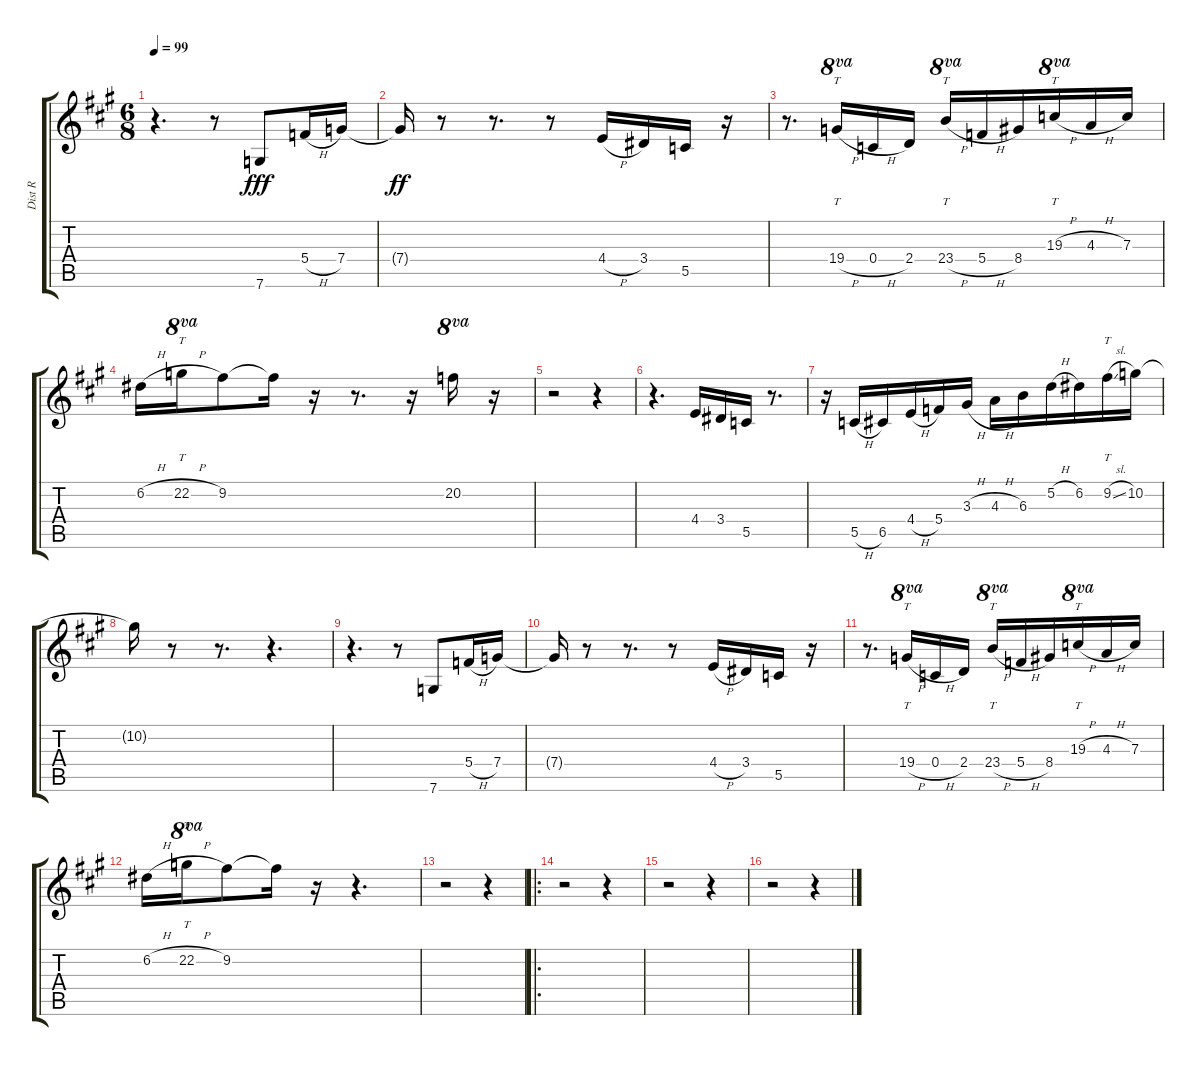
\track ("Dist R" "Dist R") {instrument distortionguitar}
\staff {score tabs}
\tuning (D4 A3 F3 C3 G2 C2) {hide}
\ts (6 8)
\tempo 99
\clef g2
\ks a
r.4{d dy fff} r.8 7.6.8 5.4{h}.16 7.4.16 |
7.4{t}.16{dy ff} r.8 r.8{d} r.8 4.4{h}.16 3.4.16 5.5.16 r.16 |
r.8{d} 19.4{h}.16{tt ot 8va} 0.4{h}.16 2.4.16 23.4{h}.16{tt ot 8va} 5.4{h}.16 8.4.16 19.3{h}.16{tt ot 8va} 4.3{h}.16 7.3.16 |
6.2{h}.16 22.2{h}.16{tt ot 8va} 9.2.8 9.2{t}.16 r.16 r.8{d} r.16 20.2.16{ot 8va} r.16 |
r.2 r.4 |
r.4{d} 4.4.16 3.4.16 5.5.16 r.8{d} |
r.16 5.5{h}.16 6.5.16 4.4{h}.16 5.4.16 3.3{h}.16 4.3{h}.16 6.3.16 5.2{h}.16 6.2.16 9.2{sl}.16{tt} 10.2.16 |
10.2{t}.16 r.8 r.8{d} r.4{d} |
r.4{d} r.8 7.6.8 5.4{h}.16 7.4.16 |
7.4{t}.16 r.8 r.8{d} r.8 4.4{h}.16 3.4.16 5.5.16 r.16 |
r.8{d} 19.4{h}.16{tt ot 8va} 0.4{h}.16 2.4.16 23.4{h}.16{tt ot 8va} 5.4{h}.16 8.4.16 19.3{h}.16{tt ot 8va} 4.3{h}.16 7.3.16 |
6.2{h}.16 22.2{h}.16{tt ot 8va} 9.2.8 9.2{t}.16 r.16 r.4{d} |
r.2 r.4 |
\ro
r.2 r.4 |
r.2 r.4 |
r.2 r.4
